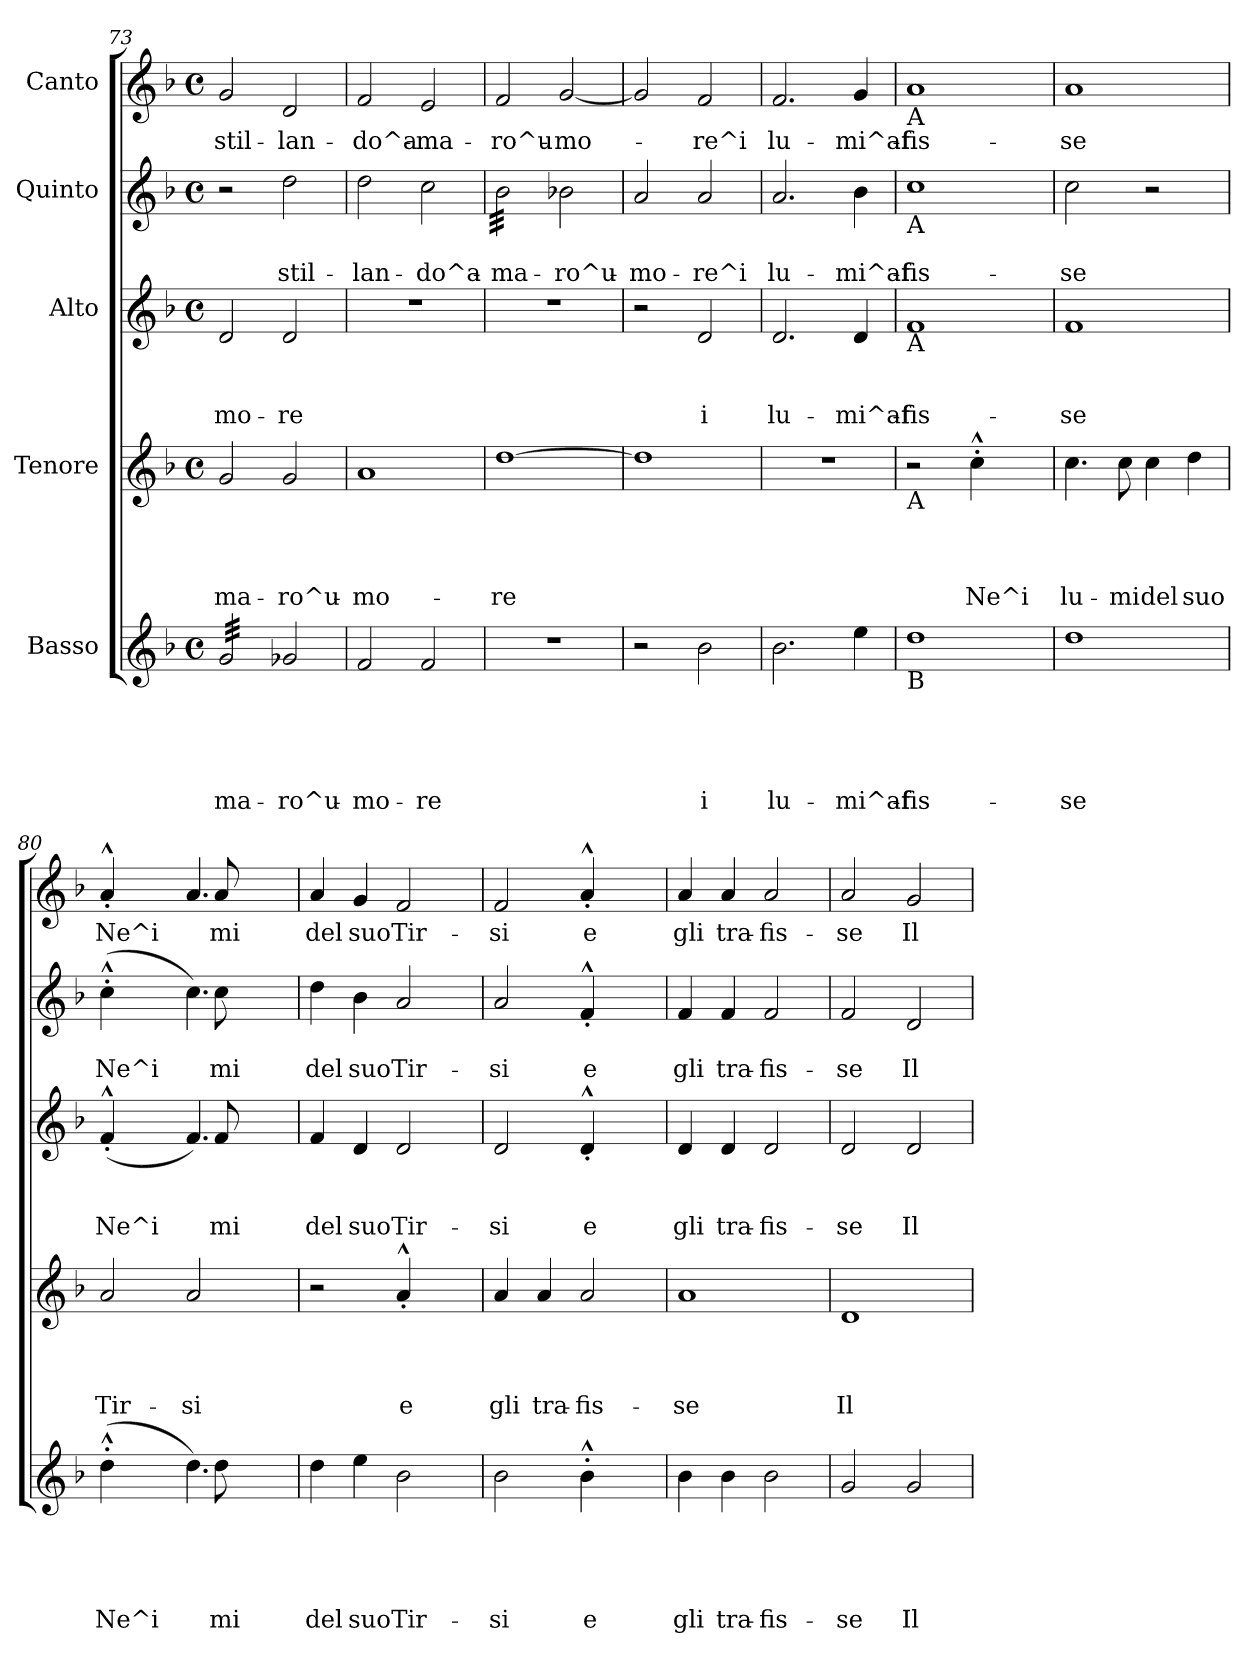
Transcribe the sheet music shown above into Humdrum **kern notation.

**kern	**text	**text	**text	**text	**text	**kern	**text	**text	**text	**text	**kern	**text	**text	**text	**kern	**text	**text	**kern	**text
*part5	*part5	*part5	*part5	*part5	*part5	*part4	*part4	*part4	*part4	*part4	*part3	*part3	*part3	*part3	*part2	*part2	*part2	*part1	*part1
*staff5	*staff5	*staff5	*staff5	*staff5	*staff5	*staff4	*staff4	*staff4	*staff4	*staff4	*staff3	*staff3	*staff3	*staff3	*staff2	*staff2	*staff2	*staff1	*staff1
*I"Basso	*	*	*	*	*	*I"Tenore	*	*	*	*	*I"Alto	*	*	*	*I"Quinto	*	*	*I"Canto	*
*clefG2	*	*	*	*	*	*clefG2	*	*	*	*	*clefG2	*	*	*	*clefG2	*	*	*clefG2	*
*k[b-]	*	*	*	*	*	*k[b-]	*	*	*	*	*k[b-]	*	*	*	*k[b-]	*	*	*k[b-]	*
*F:	*	*	*	*	*	*F:	*	*	*	*	*F:	*	*	*	*F:	*	*	*F:	*
*M4/4	*	*	*	*	*	*M4/4	*	*	*	*	*M4/4	*	*	*	*M4/4	*	*	*M4/4	*
*met(c)	*	*	*	*	*	*met(c)	*	*	*	*	*met(c)	*	*	*	*met(c)	*	*	*met(c)	*
=73	=73	=73	=73	=73	=73	=73	=73	=73	=73	=73	=73	=73	=73	=73	=73	=73	=73	=73	=73
!	!	!	!	!	!LO:LY:b	!	!	!	!	!LO:LY:b	!	!	!	!LO:LY:b	!	!	!	!	!LO:LY:b
*tremolo	*	*	*	*	*	*	*	*	*	*	*	*	*	*	*	*	*	*	*
32g/LLL	.	.	.	.	-ma-	2g/	.	.	.	-ma-	2d/	.	.	-mo-	2r	.	.	2g/	stil-
32g/	.	.	.	.	.	.	.	.	.	.	.	.	.	.	.	.	.	.	.
32g/	.	.	.	.	.	.	.	.	.	.	.	.	.	.	.	.	.	.	.
32g/	.	.	.	.	.	.	.	.	.	.	.	.	.	.	.	.	.	.	.
32g/	.	.	.	.	.	.	.	.	.	.	.	.	.	.	.	.	.	.	.
32g/	.	.	.	.	.	.	.	.	.	.	.	.	.	.	.	.	.	.	.
32g/	.	.	.	.	.	.	.	.	.	.	.	.	.	.	.	.	.	.	.
32g/	.	.	.	.	.	.	.	.	.	.	.	.	.	.	.	.	.	.	.
32g/	.	.	.	.	.	.	.	.	.	.	.	.	.	.	.	.	.	.	.
32g/	.	.	.	.	.	.	.	.	.	.	.	.	.	.	.	.	.	.	.
32g/	.	.	.	.	.	.	.	.	.	.	.	.	.	.	.	.	.	.	.
32g/	.	.	.	.	.	.	.	.	.	.	.	.	.	.	.	.	.	.	.
32g/	.	.	.	.	.	.	.	.	.	.	.	.	.	.	.	.	.	.	.
32g/	.	.	.	.	.	.	.	.	.	.	.	.	.	.	.	.	.	.	.
32g/	.	.	.	.	.	.	.	.	.	.	.	.	.	.	.	.	.	.	.
32g/JJJ	.	.	.	.	.	.	.	.	.	.	.	.	.	.	.	.	.	.	.
*Xtremolo	*	*	*	*	*	*	*	*	*	*	*	*	*	*	*	*	*	*	*
!	!	!	!	!	!LO:LY:b	!	!	!	!	!LO:LY:b	!	!	!	!LO:LY:b	!	!	!LO:LY:b	!	!LO:LY:b
2g-X/	.	.	.	.	-ro^u-	2g/	.	.	.	-ro^u-	2d/	.	.	-re	2dd\	.	stil-	2d/	-lan-
=74	=74	=74	=74	=74	=74	=74	=74	=74	=74	=74	=74	=74	=74	=74	=74	=74	=74	=74	=74
!	!	!	!	!	!LO:LY:b	!	!	!	!	!LO:LY:b	!	!	!	!	!	!	!LO:LY:b	!	!LO:LY:b
2f/	.	.	.	.	-mo-	1a	.	.	.	-mo-	1r	.	.	.	2dd\	.	-lan-	2f/	-do^a-
!	!	!	!	!	!LO:LY:b	!	!	!	!	!	!	!	!	!	!	!	!LO:LY:b	!	!LO:LY:b
2f/	.	.	.	.	-re	.	.	.	.	.	.	.	.	.	2cc\	.	-do^a-	2e/	-ma-
=75	=75	=75	=75	=75	=75	=75	=75	=75	=75	=75	=75	=75	=75	=75	=75	=75	=75	=75	=75
!	!	!	!	!	!	!	!	!	!	!LO:LY:b	!	!	!	!	!	!	!LO:LY:b	!	!LO:LY:b
*	*	*	*	*	*	*	*	*	*	*	*	*	*	*	*tremolo	*	*	*	*
1r	.	.	.	.	.	[>1dd	.	.	.	-re	1r	.	.	.	32b-\LLL	.	-ma-	2f/	-ro^u-
.	.	.	.	.	.	.	.	.	.	.	.	.	.	.	32b-\	.	.	.	.
.	.	.	.	.	.	.	.	.	.	.	.	.	.	.	32b-\	.	.	.	.
.	.	.	.	.	.	.	.	.	.	.	.	.	.	.	32b-\	.	.	.	.
.	.	.	.	.	.	.	.	.	.	.	.	.	.	.	32b-\	.	.	.	.
.	.	.	.	.	.	.	.	.	.	.	.	.	.	.	32b-\	.	.	.	.
.	.	.	.	.	.	.	.	.	.	.	.	.	.	.	32b-\	.	.	.	.
.	.	.	.	.	.	.	.	.	.	.	.	.	.	.	32b-\	.	.	.	.
.	.	.	.	.	.	.	.	.	.	.	.	.	.	.	32b-\	.	.	.	.
.	.	.	.	.	.	.	.	.	.	.	.	.	.	.	32b-\	.	.	.	.
.	.	.	.	.	.	.	.	.	.	.	.	.	.	.	32b-\	.	.	.	.
.	.	.	.	.	.	.	.	.	.	.	.	.	.	.	32b-\	.	.	.	.
.	.	.	.	.	.	.	.	.	.	.	.	.	.	.	32b-\	.	.	.	.
.	.	.	.	.	.	.	.	.	.	.	.	.	.	.	32b-\	.	.	.	.
.	.	.	.	.	.	.	.	.	.	.	.	.	.	.	32b-\	.	.	.	.
.	.	.	.	.	.	.	.	.	.	.	.	.	.	.	32b-\JJJ	.	.	.	.
*	*	*	*	*	*	*	*	*	*	*	*	*	*	*	*Xtremolo	*	*	*	*
!	!	!	!	!	!	!	!	!	!	!	!	!	!	!	!	!	!LO:LY:b	!	!LO:LY:b
.	.	.	.	.	.	.	.	.	.	.	.	.	.	.	2b-X\	.	-ro^u-	[<2g/	-mo-
=76	=76	=76	=76	=76	=76	=76	=76	=76	=76	=76	=76	=76	=76	=76	=76	=76	=76	=76	=76
!	!	!	!	!	!	!	!	!	!	!	!	!	!	!	!	!	!LO:LY:b	!	!
2r	.	.	.	.	.	1dd]	.	.	.	.	2r	.	.	.	2a/	.	-mo-	2g/]	.
!	!	!	!	!	!LO:LY:b	!	!	!	!	!	!	!	!	!LO:LY:b	!	!	!LO:LY:b	!	!LO:LY:b
2b-\	.	.	.	.	i	.	.	.	.	.	2d/	.	.	i	2a/	.	-re^i	2f/	-re^i
=77	=77	=77	=77	=77	=77	=77	=77	=77	=77	=77	=77	=77	=77	=77	=77	=77	=77	=77	=77
!	!	!	!	!	!LO:LY:b	!	!	!	!	!	!	!	!	!LO:LY:b	!	!	!LO:LY:b	!	!LO:LY:b
2.b-\	.	.	.	.	lu-	1r	.	.	.	.	2.d/	.	.	lu-	2.a/	.	lu-	2.f/	lu-
!	!	!	!	!	!LO:LY:b	!	!	!	!	!	!	!	!	!LO:LY:b	!	!	!LO:LY:b	!	!LO:LY:b
4ee\	.	.	.	.	-mi^af-	.	.	.	.	.	4d/	.	.	-mi^af-	4b-\	.	-mi^af-	4g/	-mi^af-
!!LO:LB:g=z
=78	=78	=78	=78	=78	=78	=78	=78	=78	=78	=78	=78	=78	=78	=78	=78	=78	=78	=78	=78
!	!	!	!	!	!	!	!	!	!	!	!	!	!	!	!	!	!	!LO:TX:b:t=A	!
!	!	!	!	!	!	!	!	!	!	!	!	!	!	!	!LO:TX:b:t=A	!	!	!	!
!	!	!	!	!	!	!	!	!	!	!	!LO:TX:b:t=A	!	!	!	!	!	!	!	!
!	!	!	!	!	!	!LO:TX:b:t=A	!	!	!	!	!	!	!	!	!	!	!	!	!
!LO:TX:b:t=B	!	!	!	!	!	!	!	!	!	!	!	!	!	!	!	!	!	!	!
!	!	!	!	!	!LO:LY:b	!	!	!	!	!	!	!	!	!LO:LY:b	!	!	!LO:LY:b	!	!LO:LY:b
1dd	.	.	.	.	-fis-	2r	.	.	.	.	1f	.	.	-fis-	1cc	.	-fis-	1a	-fis-
!	!	!	!	!	!	!	!	!	!	!LO:LY:b	!	!	!	!	!	!	!	!	!
.	.	.	.	.	.	4cc^^>'>\	.	.	.	Ne^i	.	.	.	.	.	.	.	.	.
.	.	.	.	.	.	4ryy	.	.	.	.	.	.	.	.	.	.	.	.	.
=79	=79	=79	=79	=79	=79	=79	=79	=79	=79	=79	=79	=79	=79	=79	=79	=79	=79	=79	=79
!	!	!	!	!	!LO:LY:b	!	!	!	!	!LO:LY:b	!	!	!	!LO:LY:b	!	!	!LO:LY:b	!	!LO:LY:b
1dd	.	.	.	.	-se	4.cc\	.	.	.	lu-	1f	.	.	-se	2cc\	.	-se	1a	-se
!	!	!	!	!	!	!	!	!	!	!LO:LY:b	!	!	!	!	!	!	!	!	!
.	.	.	.	.	.	8cc\	.	.	.	-mi	.	.	.	.	.	.	.	.	.
!	!	!	!	!	!	!	!	!	!	!LO:LY:b	!	!	!	!	!	!	!	!	!
.	.	.	.	.	.	4cc\	.	.	.	del	.	.	.	.	2r	.	.	.	.
!	!	!	!	!	!	!	!	!	!	!LO:LY:b	!	!	!	!	!	!	!	!	!
.	.	.	.	.	.	4dd\	.	.	.	suo	.	.	.	.	.	.	.	.	.
=80	=80	=80	=80	=80	=80	=80	=80	=80	=80	=80	=80	=80	=80	=80	=80	=80	=80	=80	=80
!	!	!	!	!	!LO:LY:b	!	!	!	!	!LO:LY:b	!	!	!	!LO:LY:b	!	!	!LO:LY:b	!	!LO:LY:b
*^	*	*	*	*	*	*	*	*	*	*	*^	*	*	*	*^	*	*	*^	*
(<4dd^^<'<\	2ryy	.	.	.	.	Ne^i	2a/	.	.	.	Tir-	(4f^^>'>/	2ryy	.	.	Ne^i	(>4cc^^<'<\	2ryy	.	Ne^i	4a^^>'>/	2ryy	Ne^i
4ryy	.	.	.	.	.	.	.	.	.	.	.	4ryy	.	.	.	.	4ryy	.	.	.	4ryy	.	.
!	!	!	!	!	!	!	!	!	!	!	!LO:LY:b	!	!	!	!	!	!	!	!	!	!	!	!
4.dd\)	8ryy	.	.	.	.	.	2a/	.	.	.	-si	4.f/)	8ryy	.	.	.	4.cc\)	8ryy	.	.	4.a/	8ryy	.
!	!	!	!	!	!	!LO:LY:b	!	!	!	!	!	!	!	!	!	!LO:LY:b	!	!	!	!LO:LY:b	!	!	!LO:LY:b
.	8dd\	.	.	.	.	mi	.	.	.	.	.	.	8f/	.	.	mi	.	8cc\	.	mi	.	8a/	mi
.	8ryy	.	.	.	.	.	.	.	.	.	.	.	8ryy	.	.	.	.	8ryy	.	.	.	8ryy	.
8ryy	8ryy	.	.	.	.	.	.	.	.	.	.	8ryy	8ryy	.	.	.	8ryy	8ryy	.	.	8ryy	8ryy	.
=81	=81	=81	=81	=81	=81	=81	=81	=81	=81	=81	=81	=81	=81	=81	=81	=81	=81	=81	=81	=81	=81	=81	=81
!	!	!	!	!	!	!LO:LY:b	!	!	!	!	!	!	!	!	!	!LO:LY:b	!	!	!	!LO:LY:b	!	!	!LO:LY:b
*	*	*	*	*	*	*	*	*	*	*	*	*v	*v	*	*	*	*	*	*	*	*v	*v	*
*v	*v	*	*	*	*	*	*	*	*	*	*	*	*	*	*	*v	*v	*	*	*	*
4dd\	.	.	.	.	del	2r	.	.	.	.	4f/	.	.	del	4dd\	.	del	4a/	del
!	!	!	!	!	!LO:LY:b	!	!	!	!	!	!	!	!	!LO:LY:b	!	!	!LO:LY:b	!	!LO:LY:b
4ee\	.	.	.	.	suo	.	.	.	.	.	4d/	.	.	suo	4b-\	.	suo	4g/	suo
!	!	!	!	!	!LO:LY:b	!	!	!	!	!LO:LY:b	!	!	!	!LO:LY:b	!	!	!LO:LY:b	!	!LO:LY:b
2b-\	.	.	.	.	Tir-	4a^^<'</	.	.	.	e	2d/	.	.	Tir-	2a/	.	Tir-	2f/	Tir-
.	.	.	.	.	.	4ryy	.	.	.	.	.	.	.	.	.	.	.	.	.
=82	=82	=82	=82	=82	=82	=82	=82	=82	=82	=82	=82	=82	=82	=82	=82	=82	=82	=82	=82
!	!	!	!	!	!LO:LY:b	!	!	!	!	!LO:LY:b	!	!	!	!LO:LY:b	!	!	!LO:LY:b	!	!LO:LY:b
2b-\	.	.	.	.	-si	4a/	.	.	.	gli	2d/	.	.	-si	2a/	.	-si	2f/	-si
!	!	!	!	!	!	!	!	!	!	!LO:LY:b	!	!	!	!	!	!	!	!	!
.	.	.	.	.	.	4a/	.	.	.	tra-	.	.	.	.	.	.	.	.	.
!	!	!	!	!	!LO:LY:b	!	!	!	!	!LO:LY:b	!	!	!	!LO:LY:b	!	!	!LO:LY:b	!	!LO:LY:b
4b-^^>'>\	.	.	.	.	e	2a/	.	.	.	-fis-	4d^^<'</	.	.	e	4f^^<'</	.	e	4a^^<'</	e
4ryy	.	.	.	.	.	.	.	.	.	.	4ryy	.	.	.	4ryy	.	.	4ryy	.
=83	=83	=83	=83	=83	=83	=83	=83	=83	=83	=83	=83	=83	=83	=83	=83	=83	=83	=83	=83
!	!	!	!	!	!LO:LY:b	!	!	!	!	!LO:LY:b	!	!	!	!LO:LY:b	!	!	!LO:LY:b	!	!LO:LY:b
4b-\	.	.	.	.	gli	1a	.	.	.	-se	4d/	.	.	gli	4f/	.	gli	4a/	gli
!	!	!	!	!	!LO:LY:b	!	!	!	!	!	!	!	!	!LO:LY:b	!	!	!LO:LY:b	!	!LO:LY:b
4b-\	.	.	.	.	tra-	.	.	.	.	.	4d/	.	.	tra-	4f/	.	tra-	4a/	tra-
!	!	!	!	!	!LO:LY:b	!	!	!	!	!	!	!	!	!LO:LY:b	!	!	!LO:LY:b	!	!LO:LY:b
2b-\	.	.	.	.	-fis-	.	.	.	.	.	2d/	.	.	-fis-	2f/	.	-fis-	2a/	-fis-
=84	=84	=84	=84	=84	=84	=84	=84	=84	=84	=84	=84	=84	=84	=84	=84	=84	=84	=84	=84
!	!	!	!	!	!LO:LY:b	!	!	!	!	!LO:LY:b	!	!	!	!LO:LY:b	!	!	!LO:LY:b	!	!LO:LY:b
2g/	.	.	.	.	-se	1d	.	.	.	Il	2d/	.	.	-se	2f/	.	-se	2a/	-se
!	!	!	!	!	!LO:LY:b	!	!	!	!	!	!	!	!	!LO:LY:b	!	!	!LO:LY:b	!	!LO:LY:b
2g/	.	.	.	.	Il	.	.	.	.	.	2d/	.	.	Il	2d/	.	Il	2g/	Il
=	=	=	=	=	=	=	=	=	=	=	=	=	=	=	=	=	=	=	=
*-	*-	*-	*-	*-	*-	*-	*-	*-	*-	*-	*-	*-	*-	*-	*-	*-	*-	*-	*-
